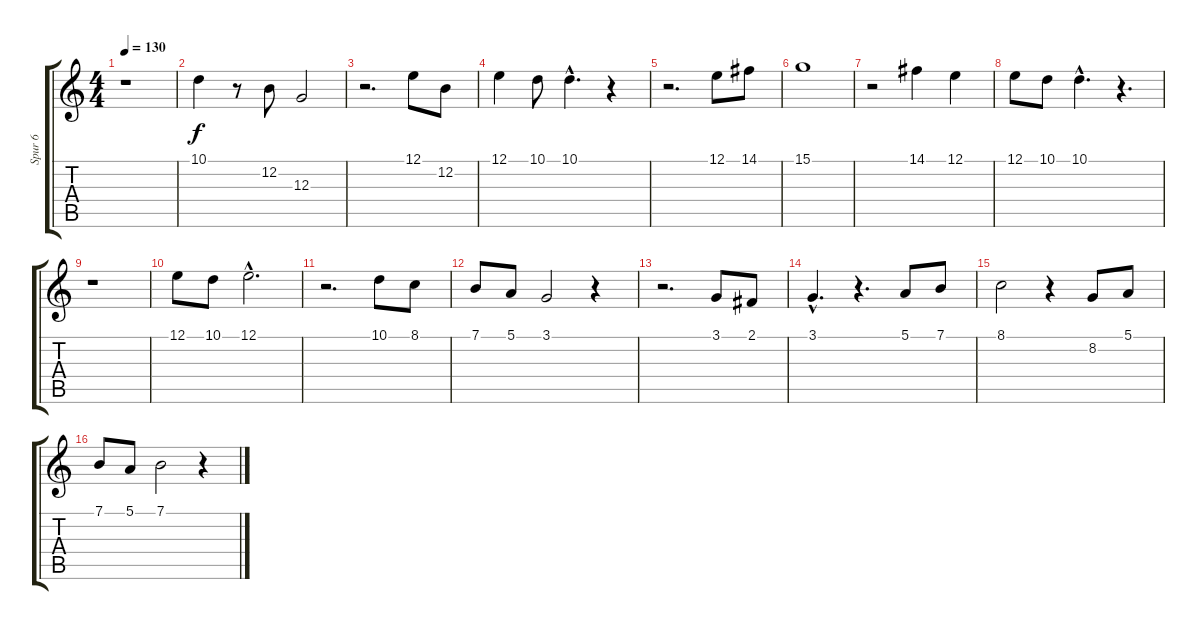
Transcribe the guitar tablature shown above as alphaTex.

\track ("Spur 6" "Spur 6") {instrument lead3calliope}
\staff {score tabs}
\tuning (E4 B3 G3 D3 A2 E2) {hide}
\ts (4 4)
\tempo 130
\clef g2
\ks c
r.1{dy f} |
10.1.4 r.8 12.2.8 12.3.2 |
r.2{d} 12.1.8 12.2.8 |
12.1.4 10.1.8 10.1{hac}.4{d} r.4 |
r.2{d} 12.1.8 14.1.8 |
15.1.1 |
r.2 14.1.4 12.1.4 |
12.1.8 10.1.8 10.1{hac}.4{d} r.4{d} |
r.1 |
12.1.8 10.1.8 12.1{hac}.2{d} |
r.2{d} 10.1.8 8.1.8 |
7.1.8 5.1.8 3.1.2 r.4 |
r.2{d} 3.1.8 2.1.8 |
3.1{hac}.4{d} r.4{d} 5.1.8 7.1.8 |
8.1.2 r.4 8.2.8 5.1.8 |
7.1.8 5.1.8 7.1.2 r.4
